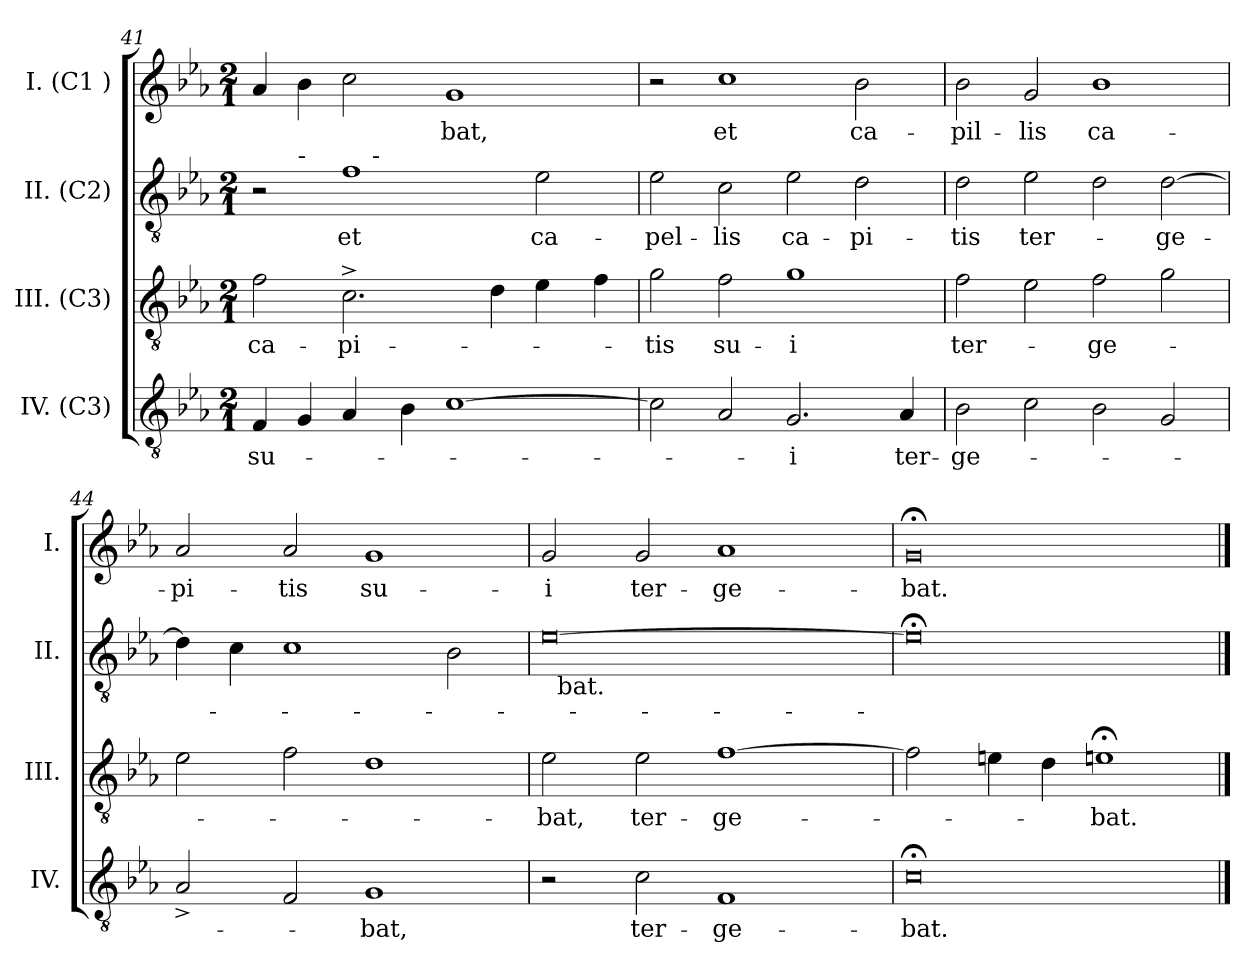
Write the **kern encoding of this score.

**kern	**text	**kern	**text	**kern	**text	**kern	**text
*part4	*part4	*part3	*part3	*part2	*part2	*part1	*part1
*staff4	*staff4	*staff3	*staff3	*staff2	*staff2	*staff1	*staff1
*I"IV. (C3)	*	*I"III. (C3)	*	*I"II. (C2)	*	*I"I. (C1 )	*
*I'IV.	*	*I'III.	*	*I'II.	*	*I'I.	*
!!LO:PB:g=z
*clefGv2	*	*clefGv2	*	*clefGv2	*	*clefG2	*
*k[b-e-a-]	*	*k[b-e-a-]	*	*k[b-e-a-]	*	*k[b-e-a-]	*
*E-:	*	*E-:	*	*E-:	*	*E-:	*
*M2/1	*	*M2/1	*	*M2/1	*	*M2/1	*
=41	=41	=41	=41	=41	=41	=41	=41
!	!LO:LY:b	!	!LO:LY:b	!	!	!	!
*	*	*	*	*^	*	*	*
*	*	*	*	*	*^	*	*	*
4F/	su-	2f\	ca-	2r	4ryy	2ryy	.	4a-/	.
!	!	!	!	!	!LO:TX:a:t=-	!	!	!	!
4G/	.	.	.	.	1..ryy	.	.	4b-\	.
!	!	!	!LO:LY:b	!	!	!	!LO:LY:b	!	!
4A-/	.	2.c^>\	-pi-	1f	.	8ryy	et	2cc\	.
!	!	!	!	!	!	!LO:TX:a:t=-	!	!	!
.	.	.	.	.	.	1ryy	.	.	.
4B-\	.	.	.	.	.	.	.	.	.
!	!	!	!	!	!	!	!	!	!LO:LY:b
[>1c	.	.	.	.	.	.	.	1g	-bat,
.	.	4d\	.	.	.	.	.	.	.
!	!	!	!	!	!	!	!LO:LY:b	!	!
.	.	4e-\	.	2e-\	.	.	ca-	.	.
.	.	.	.	.	.	4.ryy	.	.	.
.	.	4f\	.	.	.	.	.	.	.
=42	=42	=42	=42	=42	=42	=42	=42	=42	=42
!	!	!	!LO:LY:b	!	!	!	!LO:LY:b	!	!
*	*	*	*	*v	*v	*v	*	*	*
2c\]	.	2g\	-tis	2e-\	-pel-	2r	.
!	!	!	!LO:LY:b	!	!LO:LY:b	!	!LO:LY:b
2A-/	.	2f\	su-	2c\	-lis	1cc	et
!	!LO:LY:b	!	!LO:LY:b:rj	!	!LO:LY:b	!	!
2.G/	-i	1g	-i	2e-\	ca-	.	.
!	!	!	!	!	!LO:LY:b	!	!LO:LY:b
.	.	.	.	2d\	-pi-	2b-\	ca-
!	!LO:LY:b	!	!	!	!	!	!
4A-/	ter-	.	.	.	.	.	.
=43	=43	=43	=43	=43	=43	=43	=43
!	!LO:LY:b	!	!LO:LY:b	!	!LO:LY:b	!	!LO:LY:b
2B-\	-ge-	2f\	ter-	2d\	-tis	2b-\	-pil-
!	!	!	!	!	!LO:LY:b	!	!LO:LY:b
2c\	.	2e-\	.	2e-\	ter-	2g/	-lis
!	!	!	!LO:LY:b	!	!	!	!LO:LY:b
2B-\	.	2f\	-ge-	2d\	.	1b-	ca-
!	!	!	!	!	!LO:LY:b	!	!
2G/	.	2g\	.	[<2d\	-ge-	.	.
!!LO:LB:g=z
=44	=44	=44	=44	=44	=44	=44	=44
!	!	!	!	!	!	!	!LO:LY:b
2A-^</	.	2e-\	.	4d\]	.	2a-/	-pi-
.	.	.	.	4c\	.	.	.
!	!	!	!	!	!	!	!LO:LY:b
2F/	.	2f\	.	1c	.	2a-/	-tis
!	!LO:LY:b	!	!	!	!	!	!LO:LY:b
1G	-bat,	1d	.	.	.	1g	su-
.	.	.	.	2B-\	.	.	.
=45	=45	=45	=45	=45	=45	=45	=45
!	!	!	!LO:LY:b	!	!	!	!LO:LY:b
*	*	*	*	*^	*	*	*
2r	.	2e-\	-bat,	[>0e-	32ryy	.	2g/	-i
!	!	!	!	!	!LO:TX:b:t=bat.	!	!	!
.	.	.	.	.	1ryy	.	.	.
!	!LO:LY:b	!	!LO:LY:b	!	!	!	!	!LO:LY:b
2c\	ter-	2e-\	ter-	.	.	.	2g/	ter-
!	!LO:LY:b	!	!LO:LY:b	!	!	!	!	!LO:LY:b
1F	-ge-	[>1f	-ge-	.	.	.	1a-	-ge-
.	.	.	.	.	2ryy	.	.	.
.	.	.	.	.	4...ryy	.	.	.
=46	=46	=46	=46	=46	=46	=46	=46	=46
!	!LO:LY:b	!	!	!	!	!	!	!LO:LY:b
*	*	*	*	*v	*v	*	*	*
0c;<	-bat.	2f\]	.	0e-;<]	.	0g;	-bat.
.	.	4e\	.	.	.	.	.
.	.	4d\	.	.	.	.	.
!	!	!	!LO:LY:b	!	!	!	!
.	.	1en;<	-bat.	.	.	.	.
==	==	==	==	==	==	==	==
*-	*-	*-	*-	*-	*-	*-	*-
